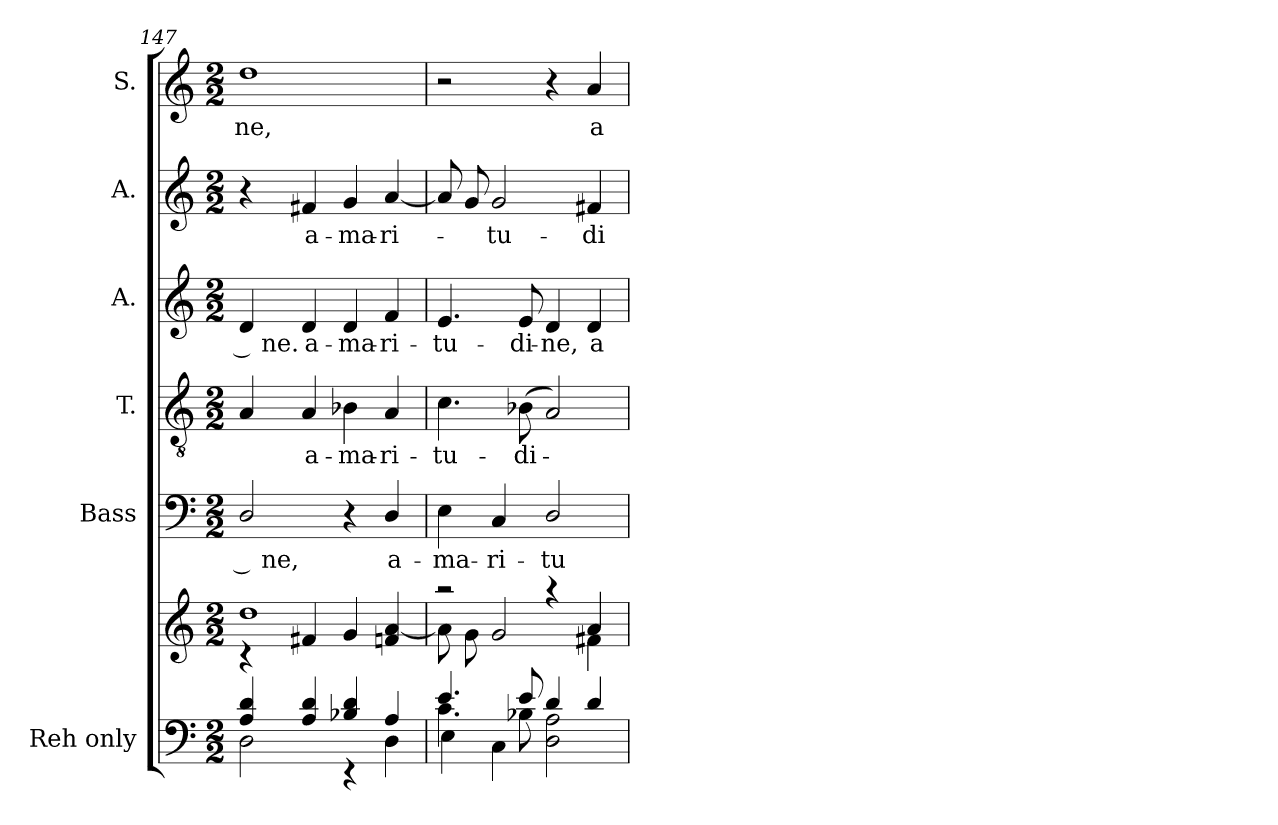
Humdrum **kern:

**kern	**kern	**kern	**text	**kern	**text	**kern	**text	**kern	**text	**kern	**text
*part6	*part6	*part5	*part5	*part4	*part4	*part3	*part3	*part2	*part2	*part1	*part1
*staff7	*staff6	*staff5	*staff5	*staff4	*staff4	*staff3	*staff3	*staff2	*staff2	*staff1	*staff1
*I"Reh only	*	*I"Bass	*	*I"T.	*	*I"A.	*	*I"A.	*	*I"S.	*
*	*	*I'B.	*	*	*	*	*	*	*	*	*
!!LO:PB:g=z
*clefF4	*clefG2	*clefF4	*	*clefGv2	*	*clefG2	*	*clefG2	*	*clefG2	*
*	*	*	*	*	*	*ITrd7c12	*	*ITrd7c12	*	*	*
*k[]	*k[]	*k[]	*	*k[]	*	*k[]	*	*k[]	*	*k[]	*
*C:	*C:	*C:	*	*C:	*	*C:	*	*C:	*	*C:	*
*M2/2	*M2/2	*M2/2	*	*M2/2	*	*M2/2	*	*M2/2	*	*M2/2	*
=147	=147	=147	=147	=147	=147	=147	=147	=147	=147	=147	=147
*^	*^	*	*	*	*	*	*	*	*	*	*
!	!	!	!	!	!LO:LY:b	!	!	!	!LO:LY:b	!	!	!	!LO:LY:b
4A/ 4d/	2D\	1dd	4rc	2D/	-­ ne,	4A/	.	4D/	-­ ne.	4r	.	1dd	-ne,
!	!	!	!	!	!	!	!LO:LY:b	!	!LO:LY:b	!	!LO:LY:b	!	!
4A/ 4d/	.	.	4f#X/	.	.	4A/	a-	4D/	a-	4F#X/	a-	.	.
!	!	!	!	!	!	!	!LO:LY:b	!	!LO:LY:b	!	!LO:LY:b	!	!
4B-X/ 4d/	4rEE	.	4g/	4r	.	4B-X\	-ma-	4D/	-ma-	4G/	-ma-	.	.
!	!	!	!	!	!LO:LY:b	!	!LO:LY:b	!	!LO:LY:b	!	!LO:LY:b	!	!
4A/	4D\	.	4fn/ [<4a/	4D/	a-	4A/	-ri-	4F/	-ri-	[<4A/	-ri-	.	.
=148	=148	=148	=148	=148	=148	=148	=148	=148	=148	=148	=148	=148	=148
*	*^	*	*	*	*	*	*	*	*	*	*	*	*
!	!	!	!	!	!	!LO:LY:b	!	!LO:LY:b	!	!LO:LY:b	!	!	!	!
4.e/	4.c\	4E\	2raa	8a\]	4E\	-ma-	4.c\	-tu-	4.E/	-tu-	8A/]	.	2r	.
.	.	.	.	8g\	.	.	.	.	.	.	8G/	.	.	.
!	!	!	!	!	!	!LO:LY:b	!	!	!	!	!	!LO:LY:b	!	!
.	.	4C\	.	2g/	4C/	-ri-	.	.	.	.	2G/	-tu-	.	.
!	!	!	!	!	!	!	!	!LO:LY:b	!	!LO:LY:b	!	!	!	!
8e/	8B-X\	.	.	.	.	.	(<8B-X\	-di-	8E/	-di-	.	.	.	.
!	!	!	!	!	!	!LO:LY:b	!	!	!	!LO:LY:b	!	!	!	!
4d/	2D\ 2A\	2ryy	4raa	.	2D/	-tu-	2A/)	.	4D/	-ne,	.	.	4r	.
!	!	!	!	!	!	!	!	!	!	!LO:LY:b	!	!LO:LY:b	!	!LO:LY:b
4d/	.	.	4a/	4f#X\	.	.	.	.	4D/	a-	4F#X/	-di-	4a/	a-
*v	*v	*v	*	*	*	*	*	*	*	*	*	*	*	*
*	*v	*v	*	*	*	*	*	*	*	*	*	*
=	=	=	=	=	=	=	=	=	=	=	=
*-	*-	*-	*-	*-	*-	*-	*-	*-	*-	*-	*-
